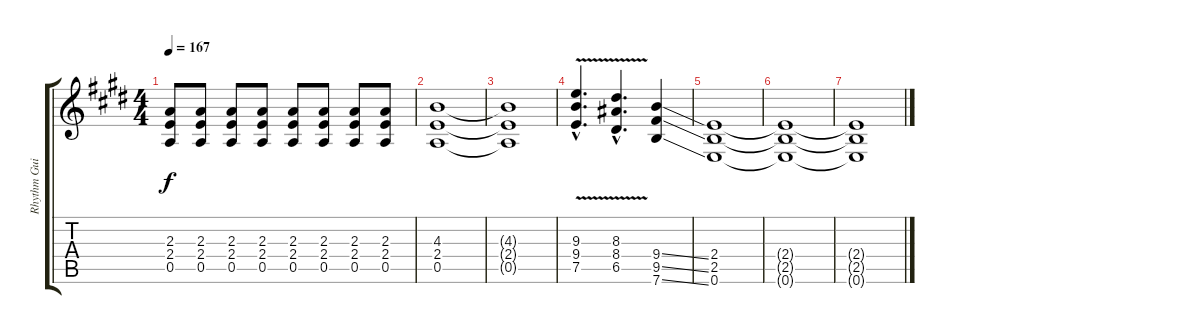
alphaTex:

\track ("Rhythm Guitar" "Rhythm Gui") {instrument overdrivenguitar}
\staff {score tabs}
\tuning (E4 B3 G3 D3 A2 E2) {hide}
\ts (4 4)
\tempo 167
\clef g2
\ks e
(2.3 2.4 0.5).8{dy f} (2.3 2.4 0.5).8 (2.3 2.4 0.5).8 (2.3 2.4 0.5).8 (2.3 2.4 0.5).8 (2.3 2.4 0.5).8 (2.3 2.4 0.5).8 (2.3 2.4 0.5).8 |
(4.3 2.4 0.5).1 |
(4.3{t} 2.4{t} 0.5{t}).1 |
(9.3{hac} 9.4{hac} 7.5{v hac}).4{d} (8.3{hac} 8.4{hac} 6.5{v hac}).4{d} (9.4{ss} 9.5{ss} 7.6{ss}).4 |
(2.4 2.5 0.6).1 |
(2.4{t} 2.5{t} 0.6{t}).1{volume 0} |
(2.4{t} 2.5{t} 0.6{t}).1
